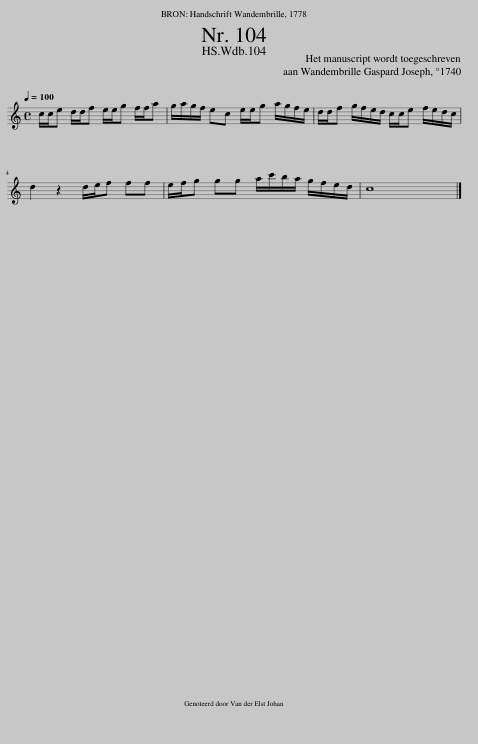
X:1
L:1/8
Q:1/4=100
M:4/4
I:linebreak $
K:C
V:1 treble
V:1
 c/c/e d/d/f e/e/g f/f/a | g/a/g/f/ ec e/e/g a/g/f/e/ | d/d/f g/f/e/d/ c/c/e f/e/d/c/ |$ d2 z2 d/e/f ff | e/f/g gg a/c'/b/a/ g/f/e/d/ | %5
 c8 |] %6
